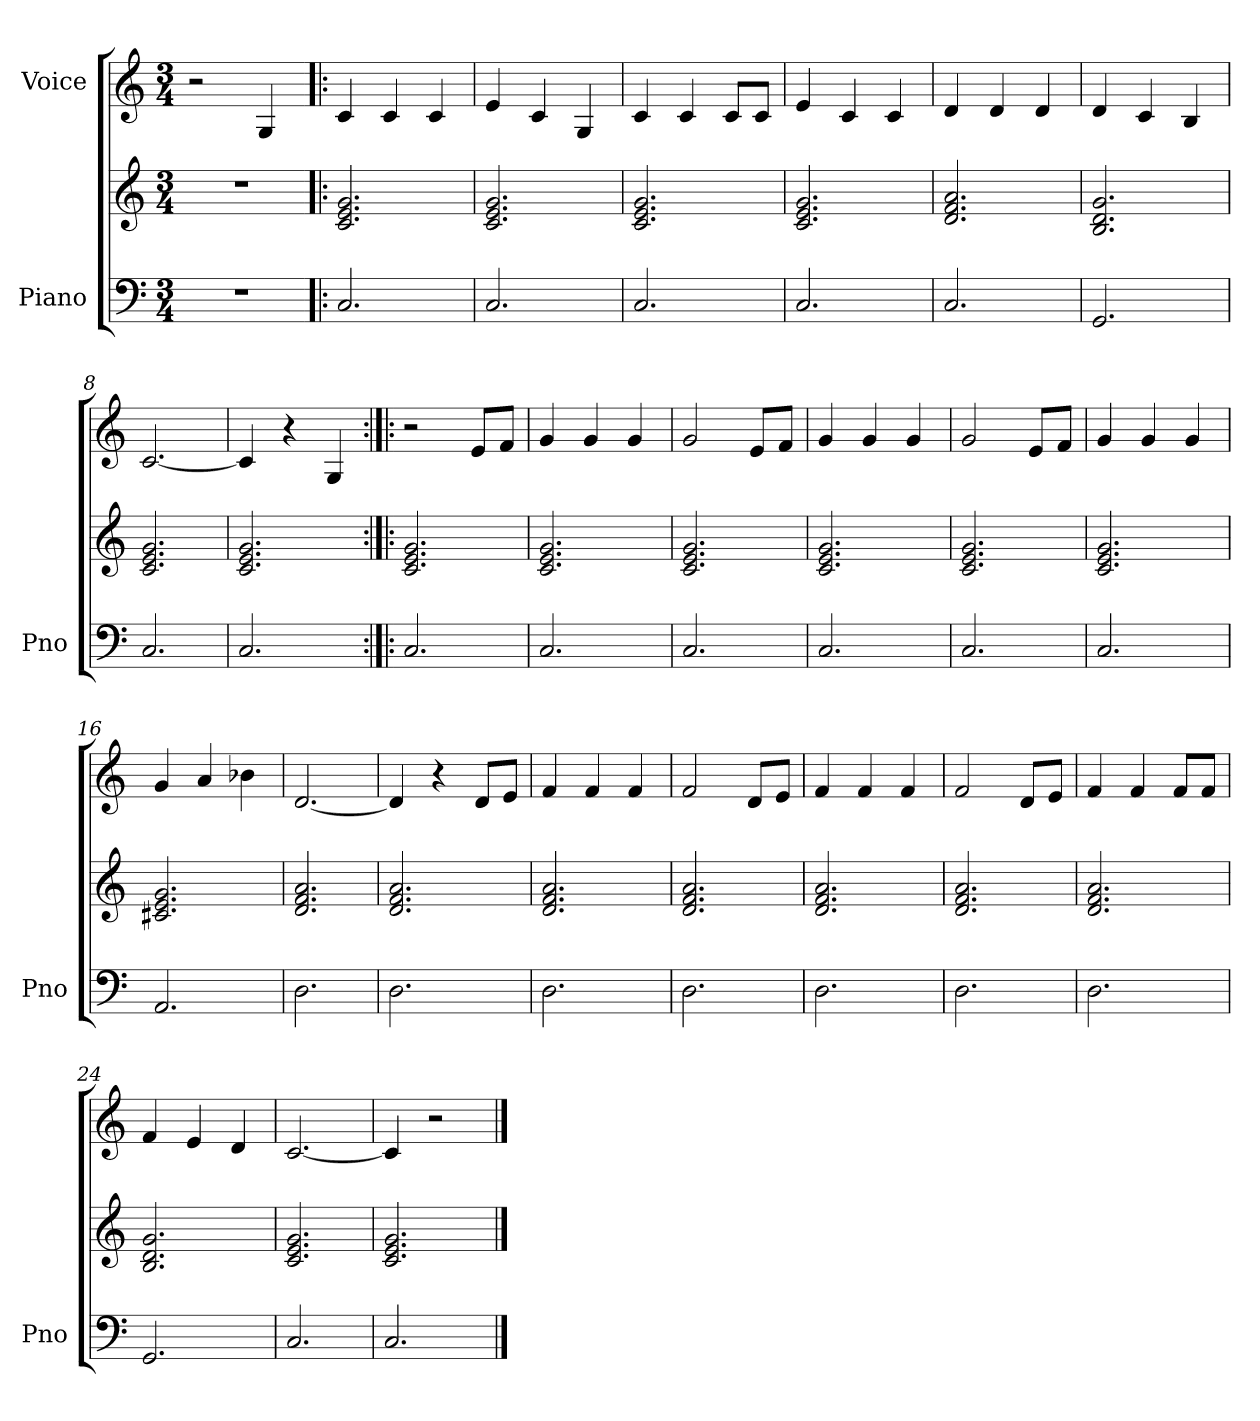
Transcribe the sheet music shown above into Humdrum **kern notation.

**kern	**kern	**kern
*part2	*part2	*part1
*staff3	*staff2	*staff1
*I"Piano	*	*I"Voice
*I'Pno	*	*
*clefF4	*clefG2	*clefG2
*k[]	*k[]	*k[]
*M3/4	*M3/4	*M3/4
=1	=1	=1
2.r	2.r	2r
.	.	4G/
=2!|:	=2!|:	=2!|:
2.C/	2.c/ 2.e/ 2.g/	4c/
.	.	4c/
.	.	4c/
=3	=3	=3
2.C/	2.c/ 2.e/ 2.g/	4e/
.	.	4c/
.	.	4G/
=4	=4	=4
2.C/	2.c/ 2.e/ 2.g/	4c/
.	.	4c/
.	.	8c/L
.	.	8c/J
=5	=5	=5
2.C/	2.c/ 2.e/ 2.g/	4e/
.	.	4c/
.	.	4c/
=6	=6	=6
2.C/	2.d/ 2.f/ 2.a/	4d/
.	.	4d/
.	.	4d/
=7	=7	=7
2.GG/	2.B/ 2.d/ 2.g/	4d/
.	.	4c/
.	.	4B/
=8	=8	=8
2.C/	2.c/ 2.e/ 2.g/	[2.c/
=9	=9	=9
2.C/	2.c/ 2.e/ 2.g/	4c/]
.	.	4r
.	.	4G/
=10:|!|:	=10:|!|:	=10:|!|:
2.C/	2.c/ 2.e/ 2.g/	2r
.	.	8e/L
.	.	8f/J
=11	=11	=11
2.C/	2.c/ 2.e/ 2.g/	4g/
.	.	4g/
.	.	4g/
!!LO:LB:g=z
=12	=12	=12
2.C/	2.c/ 2.e/ 2.g/	2g/
.	.	8e/L
.	.	8f/J
=13	=13	=13
2.C/	2.c/ 2.e/ 2.g/	4g/
.	.	4g/
.	.	4g/
=14	=14	=14
2.C/	2.c/ 2.e/ 2.g/	2g/
.	.	8e/L
.	.	8f/J
=15	=15	=15
2.C/	2.c/ 2.e/ 2.g/	4g/
.	.	4g/
.	.	4g/
=16	=16	=16
2.AA/	2.c#X/ 2.e/ 2.g/	4g/
.	.	4a/
.	.	4b-X\
=17	=17	=17
2.D\	2.d/ 2.f/ 2.a/	[2.d/
=18	=18	=18
2.D\	2.d/ 2.f/ 2.a/	4d/]
.	.	4r
.	.	8d/L
.	.	8e/J
=19	=19	=19
2.D\	2.d/ 2.f/ 2.a/	4f/
.	.	4f/
.	.	4f/
=20	=20	=20
2.D\	2.d/ 2.f/ 2.a/	2f/
.	.	8d/L
.	.	8e/J
=21	=21	=21
2.D\	2.d/ 2.f/ 2.a/	4f/
.	.	4f/
.	.	4f/
=22	=22	=22
2.D\	2.d/ 2.f/ 2.a/	2f/
.	.	8d/L
.	.	8e/J
=23	=23	=23
2.D\	2.d/ 2.f/ 2.a/	4f/
.	.	4f/
.	.	8f/L
.	.	8f/J
!!LO:LB:g=z
=24	=24	=24
2.GG/	2.B/ 2.d/ 2.g/	4f/
.	.	4e/
.	.	4d/
=25	=25	=25
2.C/	2.c/ 2.e/ 2.g/	[2.c/
=26	=26	=26
2.C/	2.c/ 2.e/ 2.g/	4c/]
.	.	2r
==	==	==
*-	*-	*-
